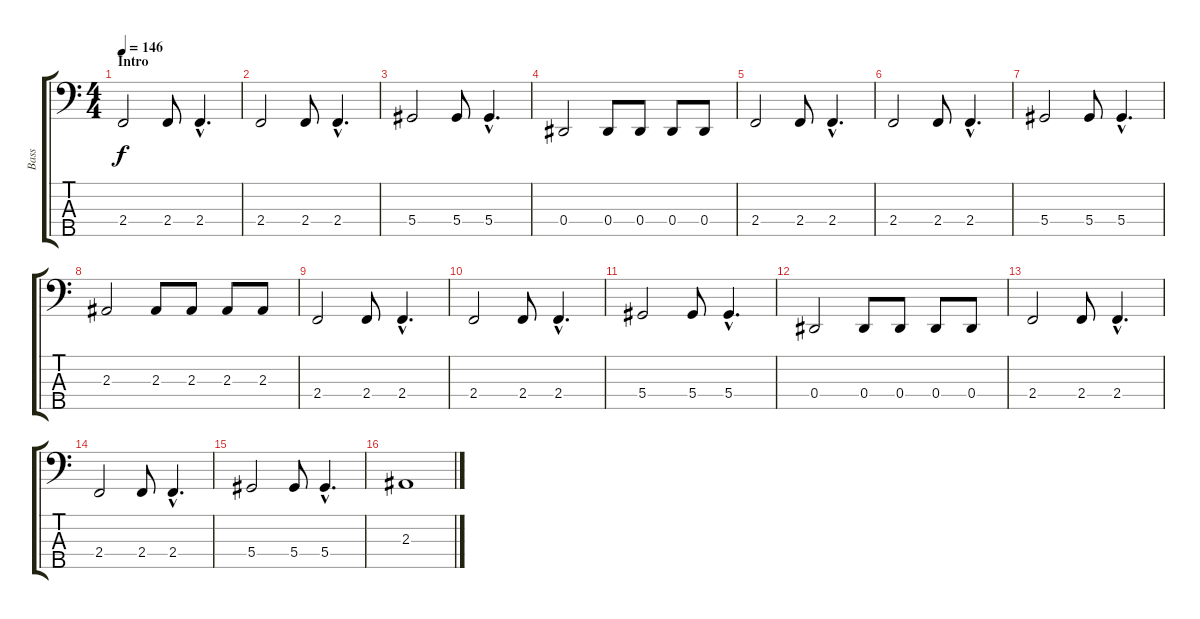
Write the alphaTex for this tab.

\track ("Bass" "Bass") {instrument electricbasspick}
\staff {score tabs}
\tuning (Gb2 Db2 Ab1 Eb1 Bb0) {hide}
\ts (4 4)
\section ("" "Intro")
\tempo 146
\clef f4
\ks c
2.4.2{dy f instrument electricbasspick} 2.4.8 2.4{hac}.4{d} |
2.4.2 2.4.8 2.4{hac}.4{d} |
5.4.2 5.4.8 5.4{hac}.4{d} |
0.4.2 0.4.8 0.4.8 0.4.8 0.4.8 |
2.4.2 2.4.8 2.4{hac}.4{d} |
2.4.2 2.4.8 2.4{hac}.4{d} |
5.4.2 5.4.8 5.4{hac}.4{d} |
2.3.2 2.3.8 2.3.8 2.3.8 2.3.8 |
2.4.2 2.4.8 2.4{hac}.4{d} |
2.4.2 2.4.8 2.4{hac}.4{d} |
5.4.2 5.4.8 5.4{hac}.4{d} |
0.4.2 0.4.8 0.4.8 0.4.8 0.4.8 |
2.4.2 2.4.8 2.4{hac}.4{d} |
2.4.2 2.4.8 2.4{hac}.4{d} |
5.4.2 5.4.8 5.4{hac}.4{d} |
2.3.1
